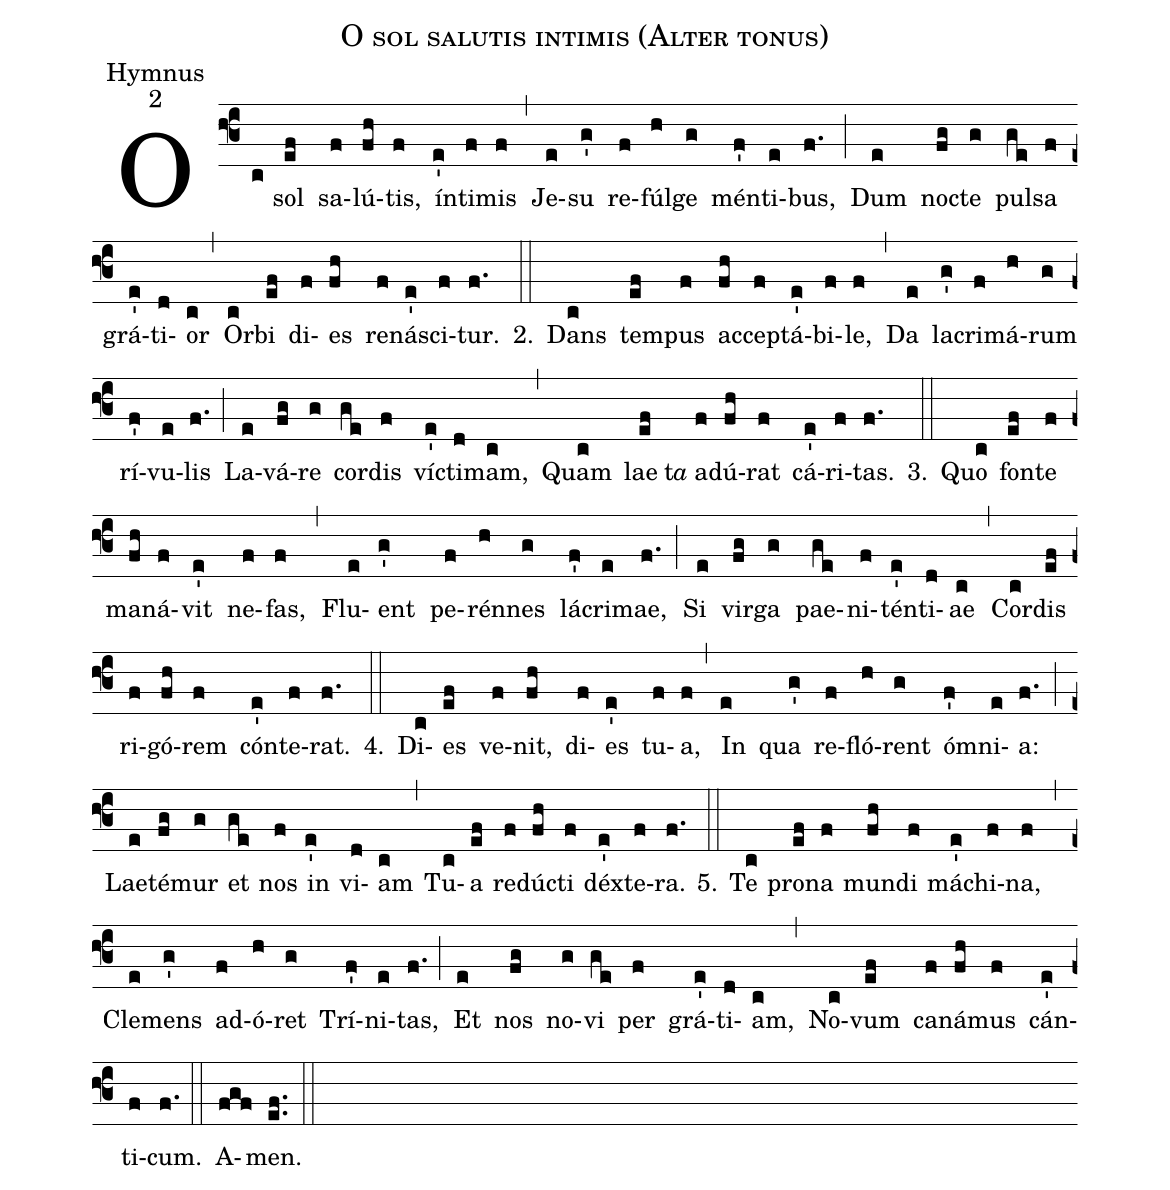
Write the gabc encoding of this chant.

name:O sol salutis intimis (Alter tonus);
office-part:Hymnus;
mode:2;
%%
(f3) O(c) sol(ef) sa(f)lú(fh)tis,(f) ín(e')ti(f)mis(f) (,) Je(e)su(g') re(f)fúl(h)ge(g) mén(f')ti(e)bus,(f.) (;) Dum(e) no(fg)cte(g) pul(ge)sa(f) grá(e')ti(d)or(c) (,) Or(c)bi(ef) di(f)es(fh) re(f)ná(e')sci(f)tur.(f.) 2.(::) Dans(c) tem(ef)pus(f) ac(fh)cep(f)tá(e')bi(f)le,(f) (,) Da(e) la(g')cri(f)má(h)rum(g) rí(f')vu(e)lis(f.) (;) La(e)vá(fg)re(g) cor(ge)dis(f) ví(e')cti(d)mam,(c) (,) Quam(c) lae(ef)t<i>a</i>() a(f)dú(fh)rat(f) cá(e')ri(f)tas.(f.) 3.(::) Quo(c) fon(ef)te(f) ma(fh)ná(f)vit(e') ne(f)fas,(f) (,) Flu(e)ent(g') pe(f)rén(h)nes(g) lá(f')cri(e)mae,(f.) (;) Si(e) vir(fg)ga(g) pae(ge)ni(f)tén(e')ti(d)ae(c) (,) Cor(c)dis(ef) ri(f)gó(fh)rem(f) cón(e')te(f)rat.(f.) 4.(::) Di(c)es(ef) ve(f)nit,(fh) di(f)es(e') tu(f)a,(f) (,) In(e) qua(g') re(f)fló(h)rent(g) ó(f')mni(e)a:(f.) (;) Lae(e)té(fg)mur(g) et(ge) nos(f) in(e') vi(d)am(c) (,) Tu(c)a(ef) re(f)dú(fh)cti(f) déx(e')te(f)ra.(f.) 5.(::) Te(c) pro(ef)na(f) mun(fh)di(f) má(e')chi(f)na,(f) (,) Cle(e)mens(g') ad(f)ó(h)ret(g) Trí(f')ni(e)tas,(f.) (;) Et(e) nos(fg) no(g)vi(ge) per(f) grá(e')ti(d)am,(c) (,) No(c)vum(ef) ca(f)ná(fh)mus(f) cán(e')ti(f)cum.(f.) (::) A(fgf)men.(ef..) (::)
